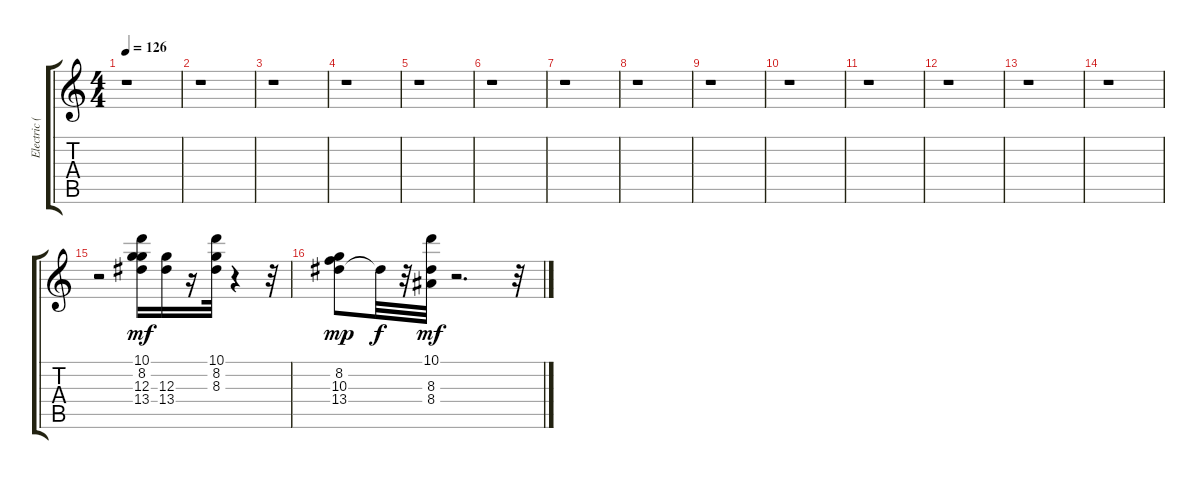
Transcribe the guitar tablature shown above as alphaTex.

\track ("Electric (Clean) Guitar" "Electric (") {instrument electricguitarclean}
\staff {score tabs}
\tuning (E4 B3 G3 D3 A2 E2) {hide}
\ts (4 4)
\tempo 126
\clef g2
\ks c
r.1{dy mf instrument electricguitarclean} |
r.1 |
r.1 |
r.1 |
r.1 |
r.1 |
r.1 |
r.1 |
r.1 |
r.1 |
r.1 |
r.1 |
r.1 |
r.1 |
r.2 (10.1 8.2 12.3 13.4).16 (12.3 13.4).16 r.16 (10.1 8.2 8.3).32 r.4 r.32 |
(8.2 10.3 13.4).8{dy mp} 13.4{t}.32{dy f} r.32 (10.1 8.3 8.4).32{dy mf} r.2{d} r.32
